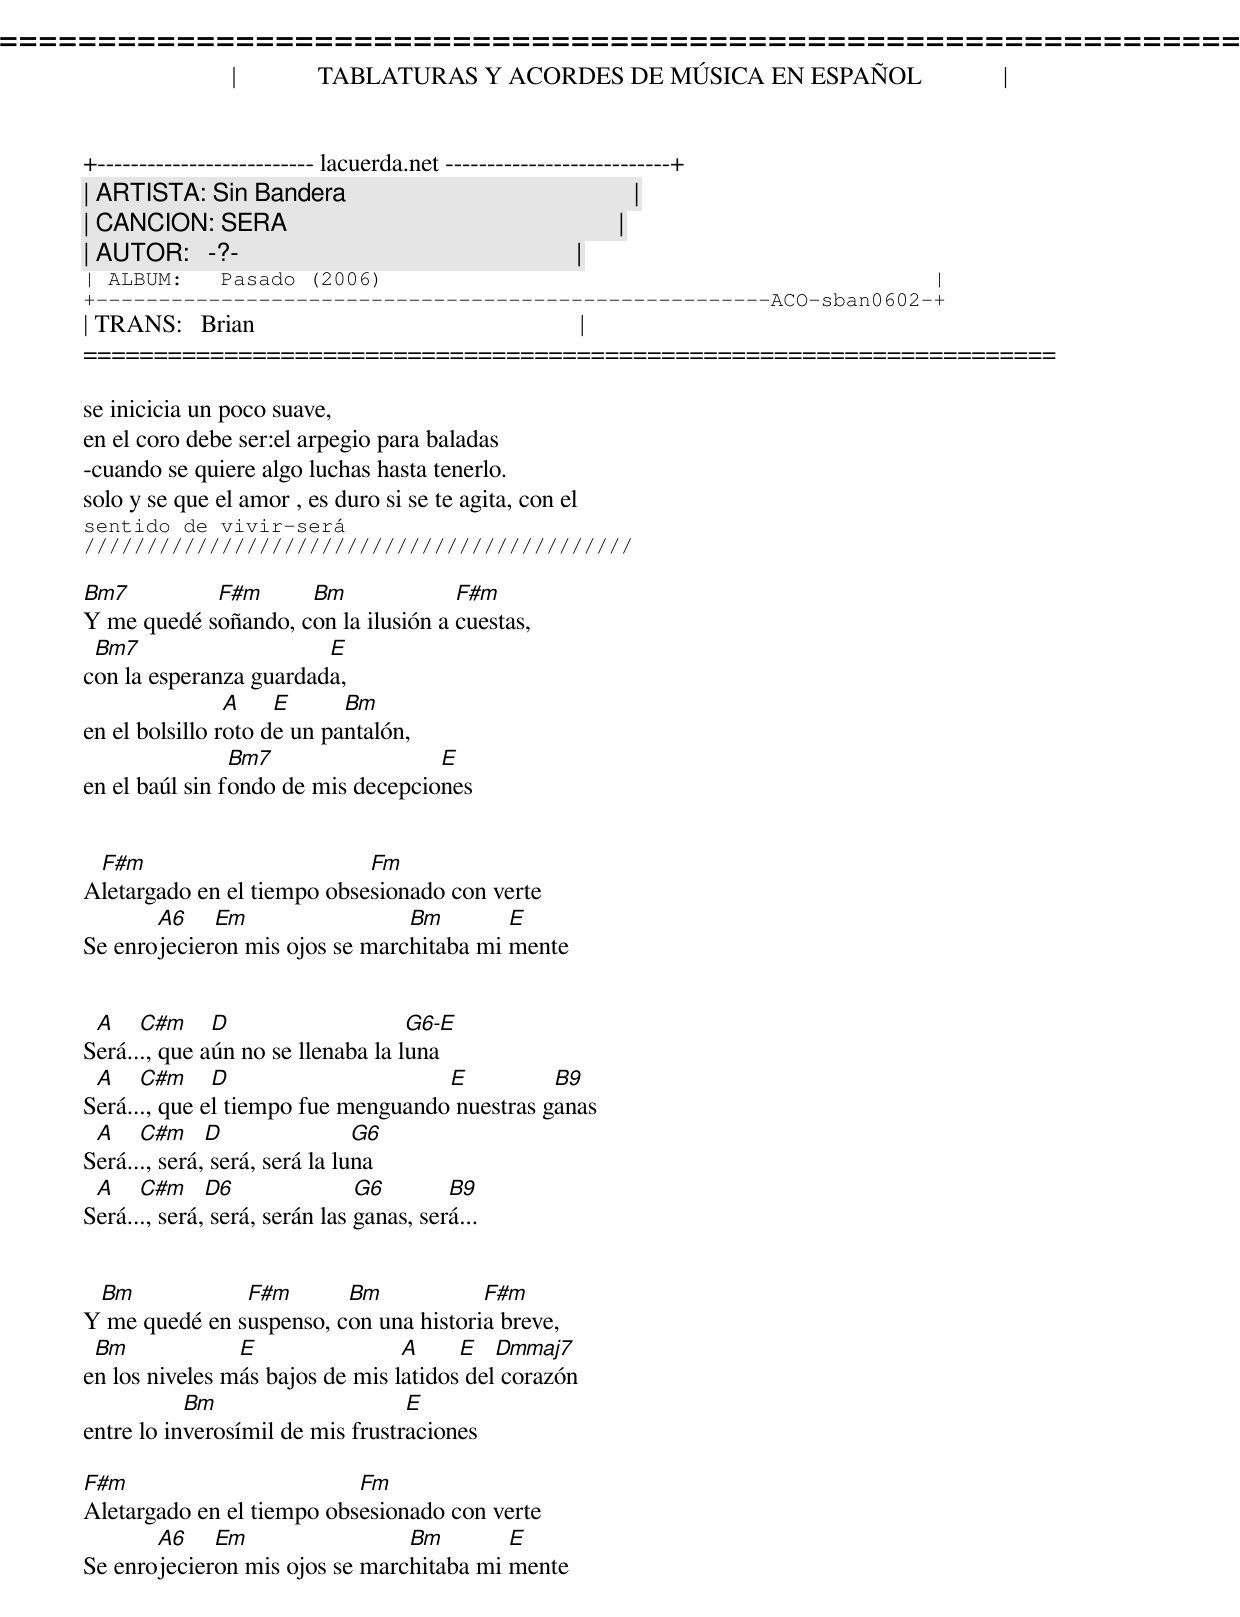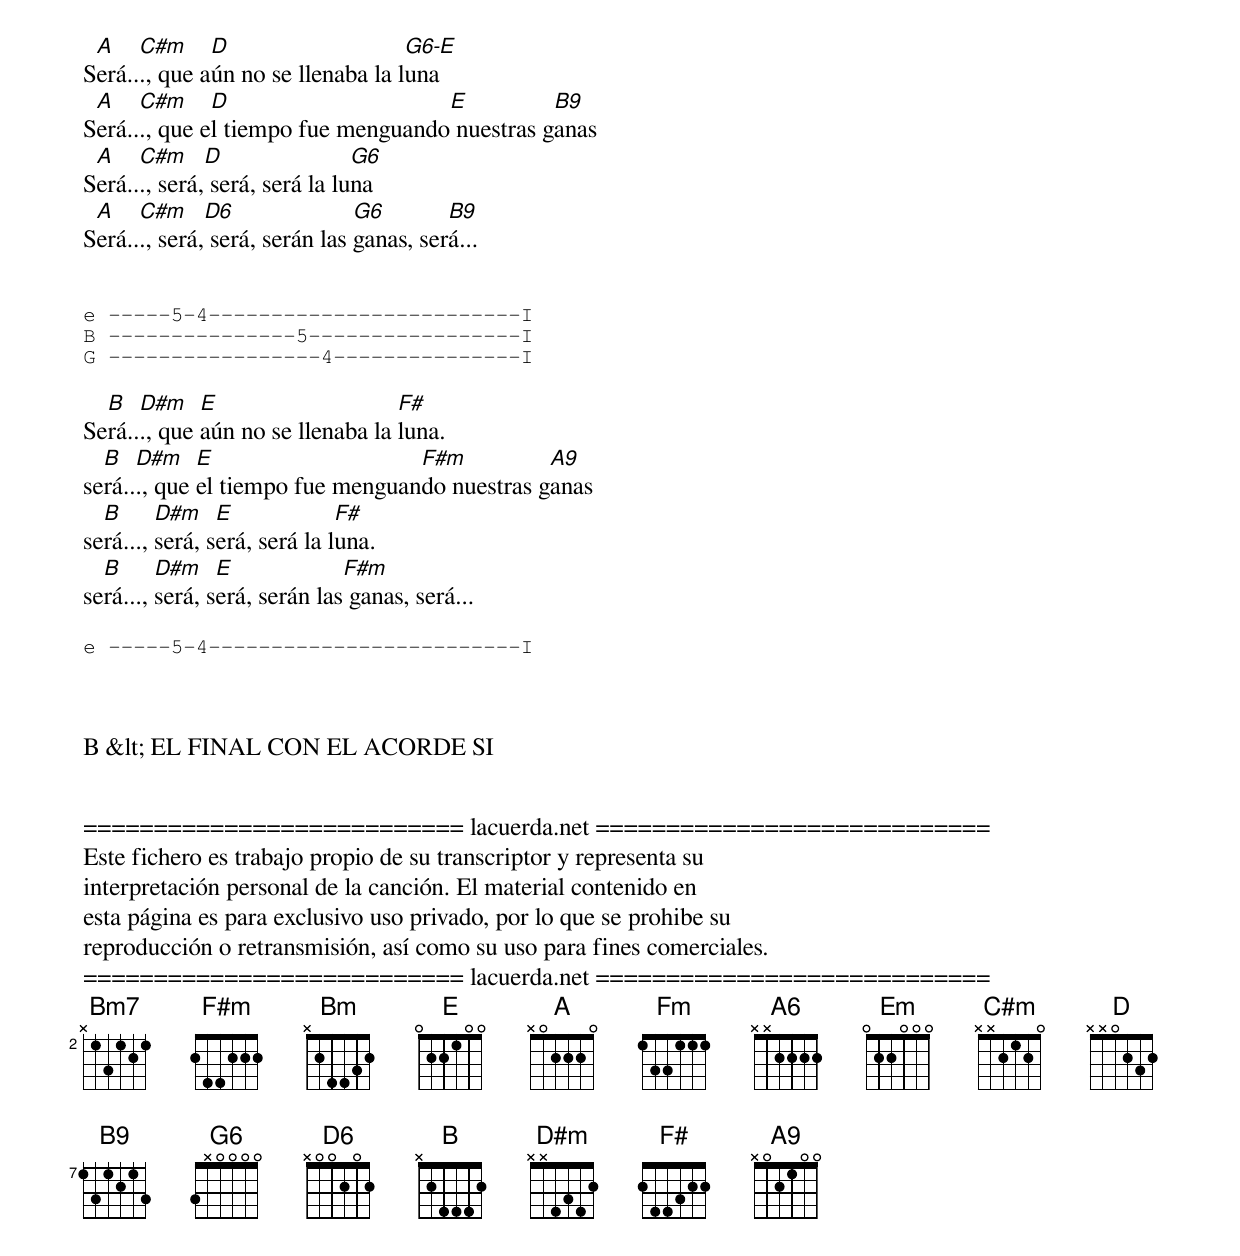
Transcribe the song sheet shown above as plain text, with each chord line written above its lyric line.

=====================================================================
|             TABLATURAS Y ACORDES DE MÚSICA EN ESPAÑOL             |
+-------------------------- lacuerda.net ---------------------------+
| ARTISTA: Sin Bandera                                              |
| CANCION: SERA                                                     |
| AUTOR:   -?-                                                      |
| ALBUM:   Pasado (2006)                                            |
+------------------------------------------------------ACO-sban0602-+
| TRANS:   Brian                                                    |
=====================================================================

se inicicia un poco suave,
en el coro debe ser:el arpegio para baladas
-cuando se quiere algo luchas hasta tenerlo.
solo y se que el amor , es duro si se te agita, con el
sentido de vivir-será
////////////////////////////////////////////

Bm7         F#m      Bm              F#m
Y me quedé soñando, con la ilusión a cuestas,
 Bm7                    E
con la esperanza guardada,
                A    E      Bm
en el bolsillo roto de un pantalón,
                Bm7                 E
en el baúl sin fondo de mis decepciones


 F#m                        Fm
Aletargado en el tiempo obsesionado con verte
       A6    Em                 Bm        E
Se enrojecieron mis ojos se marchitaba mi mente


 A    C#m     D                    G6-E
Será..., que aún no se llenaba la luna
 A    C#m     D                     E          B9
Será..., que el tiempo fue menguando nuestras ganas
 A    C#m     D                G6
Será..., será, será, será la luna
 A    C#m     D6               G6        B9
Será..., será, será, serán las ganas, será...


 Bm            F#m       Bm            F#m
Y me quedé en suspenso, con una historia breve,
 Bm             E                A     E   Dmmaj7
en los niveles más bajos de mis latidos del corazón
           Bm                     E
entre lo inverosímil de mis frustraciones

F#m                        Fm
Aletargado en el tiempo obsesionado con verte
       A6    Em                 Bm        E
Se enrojecieron mis ojos se marchitaba mi mente


 A    C#m     D                    G6-E
Será..., que aún no se llenaba la luna
 A    C#m     D                     E          B9
Será..., que el tiempo fue menguando nuestras ganas
 A    C#m     D                G6
Será..., será, será, será la luna
 A    C#m     D6               G6        B9
Será..., será, será, serán las ganas, será...


e -----5-4-------------------------I
B ---------------5-----------------I
G -----------------4---------------I

  B   D#m    E                    F#
Será..., que aún no se llenaba la luna.
  B   D#m    E                    F#m          A9
será..., que el tiempo fue menguando nuestras ganas
  B      D#m    E             F#
será..., será, será, será la luna.
  B      D#m    E             F#m
será..., será, será, serán las ganas, será...

e -----5-4-------------------------I



B &lt; EL FINAL CON EL ACORDE SI


=========================== lacuerda.net ============================
Este fichero es trabajo propio de su transcriptor y representa su
interpretación personal de la canción. El material contenido en
esta página es para exclusivo uso privado, por lo que se prohibe su
reproducción o retransmisión, así como su uso para fines comerciales.
=========================== lacuerda.net ============================
